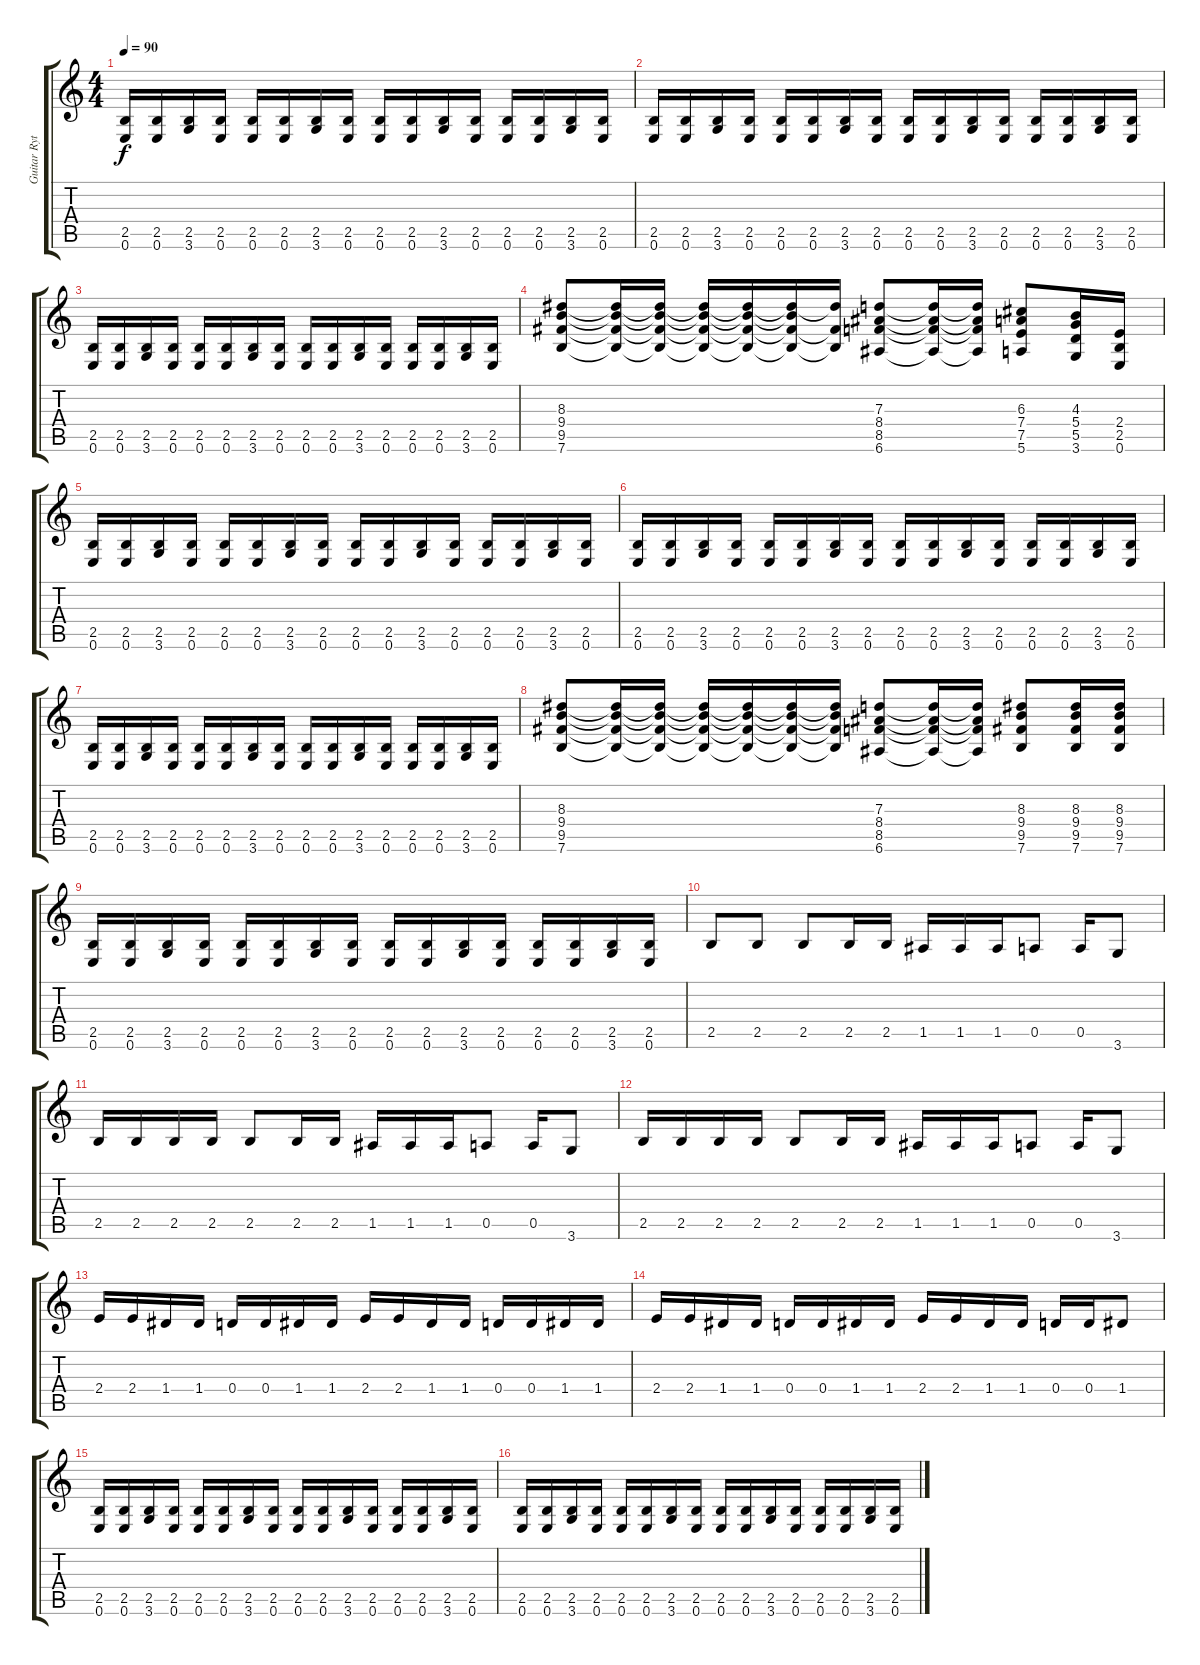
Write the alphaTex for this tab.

\track ("Guitar Rythm" "Guitar Ryt") {instrument distortionguitar}
\staff {score tabs}
\tuning (E4 B3 G3 D3 A2 E2) {hide}
\ts (4 4)
\tempo 90
\clef g2
\ks c
(2.5 0.6).16{dy f} (2.5 0.6).16 (2.5 3.6).16 (2.5 0.6).16 (2.5 0.6).16 (2.5 0.6).16 (2.5 3.6).16 (2.5 0.6).16 (2.5 0.6).16 (2.5 0.6).16 (2.5 3.6).16 (2.5 0.6).16 (2.5 0.6).16 (2.5 0.6).16 (2.5 3.6).16 (2.5 0.6).16 |
(2.5 0.6).16 (2.5 0.6).16 (2.5 3.6).16 (2.5 0.6).16 (2.5 0.6).16 (2.5 0.6).16 (2.5 3.6).16 (2.5 0.6).16 (2.5 0.6).16 (2.5 0.6).16 (2.5 3.6).16 (2.5 0.6).16 (2.5 0.6).16 (2.5 0.6).16 (2.5 3.6).16 (2.5 0.6).16 |
(2.5 0.6).16 (2.5 0.6).16 (2.5 3.6).16 (2.5 0.6).16 (2.5 0.6).16 (2.5 0.6).16 (2.5 3.6).16 (2.5 0.6).16 (2.5 0.6).16 (2.5 0.6).16 (2.5 3.6).16 (2.5 0.6).16 (2.5 0.6).16 (2.5 0.6).16 (2.5 3.6).16 (2.5 0.6).16 |
(8.3 9.4 9.5 7.6).8 (8.3{t} 9.4{t} 9.5{t} 7.6{t}).16 (8.3{t} 9.4{t} 9.5{t} 7.6{t}).16 (8.3{t} 9.4{t} 9.5{t} 7.6{t}).16 (8.3{t} 9.4{t} 9.5{t} 7.6{t}).16 (8.3{t} 9.4{t} 9.5{t} 7.6{t}).16 (8.3{t} 9.5{t} 7.6{t}).16 (7.3 8.4 8.5 6.6).8 (7.3{t} 8.4{t} 8.5{t} 6.6{t}).16 (7.3{t} 8.4{t} 8.5{t} 6.6{t}).16 (6.3 7.4 7.5 5.6).8 (4.3 5.4 5.5 3.6).16 (2.4 2.5 0.6).16 |
(2.5 0.6).16 (2.5 0.6).16 (2.5 3.6).16 (2.5 0.6).16 (2.5 0.6).16 (2.5 0.6).16 (2.5 3.6).16 (2.5 0.6).16 (2.5 0.6).16 (2.5 0.6).16 (2.5 3.6).16 (2.5 0.6).16 (2.5 0.6).16 (2.5 0.6).16 (2.5 3.6).16 (2.5 0.6).16 |
(2.5 0.6).16 (2.5 0.6).16 (2.5 3.6).16 (2.5 0.6).16 (2.5 0.6).16 (2.5 0.6).16 (2.5 3.6).16 (2.5 0.6).16 (2.5 0.6).16 (2.5 0.6).16 (2.5 3.6).16 (2.5 0.6).16 (2.5 0.6).16 (2.5 0.6).16 (2.5 3.6).16 (2.5 0.6).16 |
(2.5 0.6).16 (2.5 0.6).16 (2.5 3.6).16 (2.5 0.6).16 (2.5 0.6).16 (2.5 0.6).16 (2.5 3.6).16 (2.5 0.6).16 (2.5 0.6).16 (2.5 0.6).16 (2.5 3.6).16 (2.5 0.6).16 (2.5 0.6).16 (2.5 0.6).16 (2.5 3.6).16 (2.5 0.6).16 |
(8.3 9.4 9.5 7.6).8 (8.3{t} 9.4{t} 9.5{t} 7.6{t}).16 (8.3{t} 9.4{t} 9.5{t} 7.6{t}).16 (8.3{t} 9.4{t} 9.5{t} 7.6{t}).16 (8.3{t} 9.4{t} 9.5{t} 7.6{t}).16 (8.3{t} 9.4{t} 9.5{t} 7.6{t}).16 (8.3{t} 9.4{t} 9.5{t} 7.6{t}).16 (7.3 8.4 8.5 6.6).8 (7.3{t} 8.4{t} 8.5{t} 6.6{t}).16 (7.3{t} 8.4{t} 8.5{t} 6.6{t}).16 (8.3 9.4 9.5 7.6).8 (8.3 9.4 9.5 7.6).16 (8.3 9.4 9.5 7.6).16 |
(2.5 0.6).16 (2.5 0.6).16 (2.5 3.6).16 (2.5 0.6).16 (2.5 0.6).16 (2.5 0.6).16 (2.5 3.6).16 (2.5 0.6).16 (2.5 0.6).16 (2.5 0.6).16 (2.5 3.6).16 (2.5 0.6).16 (2.5 0.6).16 (2.5 0.6).16 (2.5 3.6).16 (2.5 0.6).16 |
2.5.8 2.5.8 2.5.8 2.5.16 2.5.16 1.5.16 1.5.16 1.5.16 0.5.8 0.5.16 3.6.8 |
2.5.16 2.5.16 2.5.16 2.5.16 2.5.8 2.5.16 2.5.16 1.5.16 1.5.16 1.5.16 0.5.8 0.5.16 3.6.8 |
2.5.16 2.5.16 2.5.16 2.5.16 2.5.8 2.5.16 2.5.16 1.5.16 1.5.16 1.5.16 0.5.8 0.5.16 3.6.8 |
2.4.16 2.4.16 1.4.16 1.4.16 0.4.16 0.4.16 1.4.16 1.4.16 2.4.16 2.4.16 1.4.16 1.4.16 0.4.16 0.4.16 1.4.16 1.4.16 |
2.4.16 2.4.16 1.4.16 1.4.16 0.4.16 0.4.16 1.4.16 1.4.16 2.4.16 2.4.16 1.4.16 1.4.16 0.4.16 0.4.16 1.4.8 |
(2.5 0.6).16 (2.5 0.6).16 (2.5 3.6).16 (2.5 0.6).16 (2.5 0.6).16 (2.5 0.6).16 (2.5 3.6).16 (2.5 0.6).16 (2.5 0.6).16 (2.5 0.6).16 (2.5 3.6).16 (2.5 0.6).16 (2.5 0.6).16 (2.5 0.6).16 (2.5 3.6).16 (2.5 0.6).16 |
(2.5 0.6).16 (2.5 0.6).16 (2.5 3.6).16 (2.5 0.6).16 (2.5 0.6).16 (2.5 0.6).16 (2.5 3.6).16 (2.5 0.6).16 (2.5 0.6).16 (2.5 0.6).16 (2.5 3.6).16 (2.5 0.6).16 (2.5 0.6).16 (2.5 0.6).16 (2.5 3.6).16 (2.5 0.6).16
